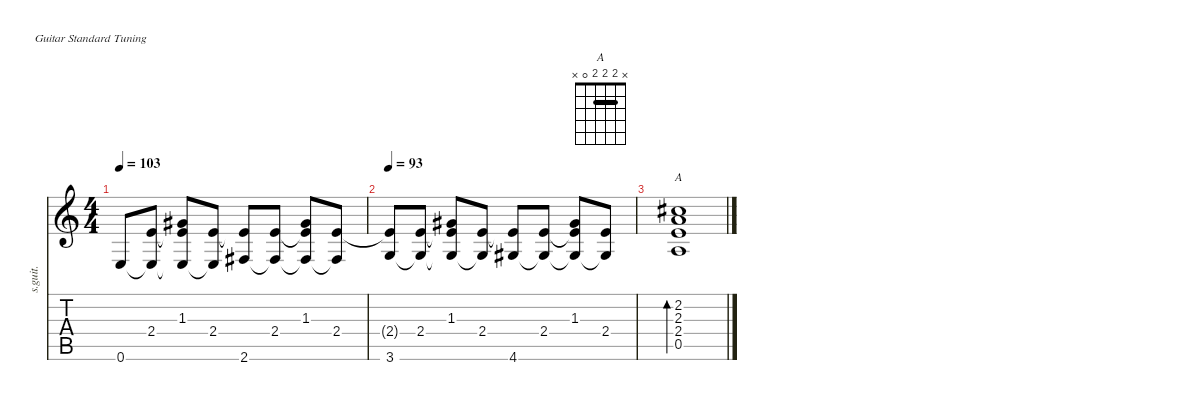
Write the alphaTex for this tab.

\defaultSystemsLayout 4
\hideDynamics
\bracketExtendMode nobrackets
\track ("Дорожка 1" "s.guit.") {instrument acousticguitarsteel}
\staff {score tabs}
\tuning (E4 B3 G3 D3 A2 E2)
\chord ("A" x 2 2 2 0 x) {barre (2 2)}
\ts (4 4)
\tempo 103
\clef g2
\ks aminor
0.6.8{dy f beam Up} (2.4 0.6{t}).8{beam Up} (1.3{acc #} 2.4{t} 0.6{t}).8{beam Up} (2.4 0.6{t}).8{beam Up} (2.4{t} 2.6{acc #}).8{beam Up} (2.4 2.6{t acc #}).8{beam Up} (1.3{acc #} 2.4{t} 2.6{t acc #}).8{beam Up} (2.4 2.6{t acc #}).8{beam Up} |
\tempo 93
(2.4{t} 3.6).8{beam Up} (2.4 3.6{t}).8{beam Up} (1.3{acc #} 2.4{t} 3.6{t}).8{beam Up} (2.4 3.6{t}).8{beam Up} (2.4{t} 4.6{acc #}).8{beam Up} (2.4 4.6{t acc #}).8{beam Up} (1.3{acc #} 2.4{t} 4.6{t acc #}).8{beam Up} (2.4 4.6{t acc #}).8{beam Up} |
(2.2{acc #} 2.3 2.4 0.5).1{bd 480 ch "A" beam Up}
